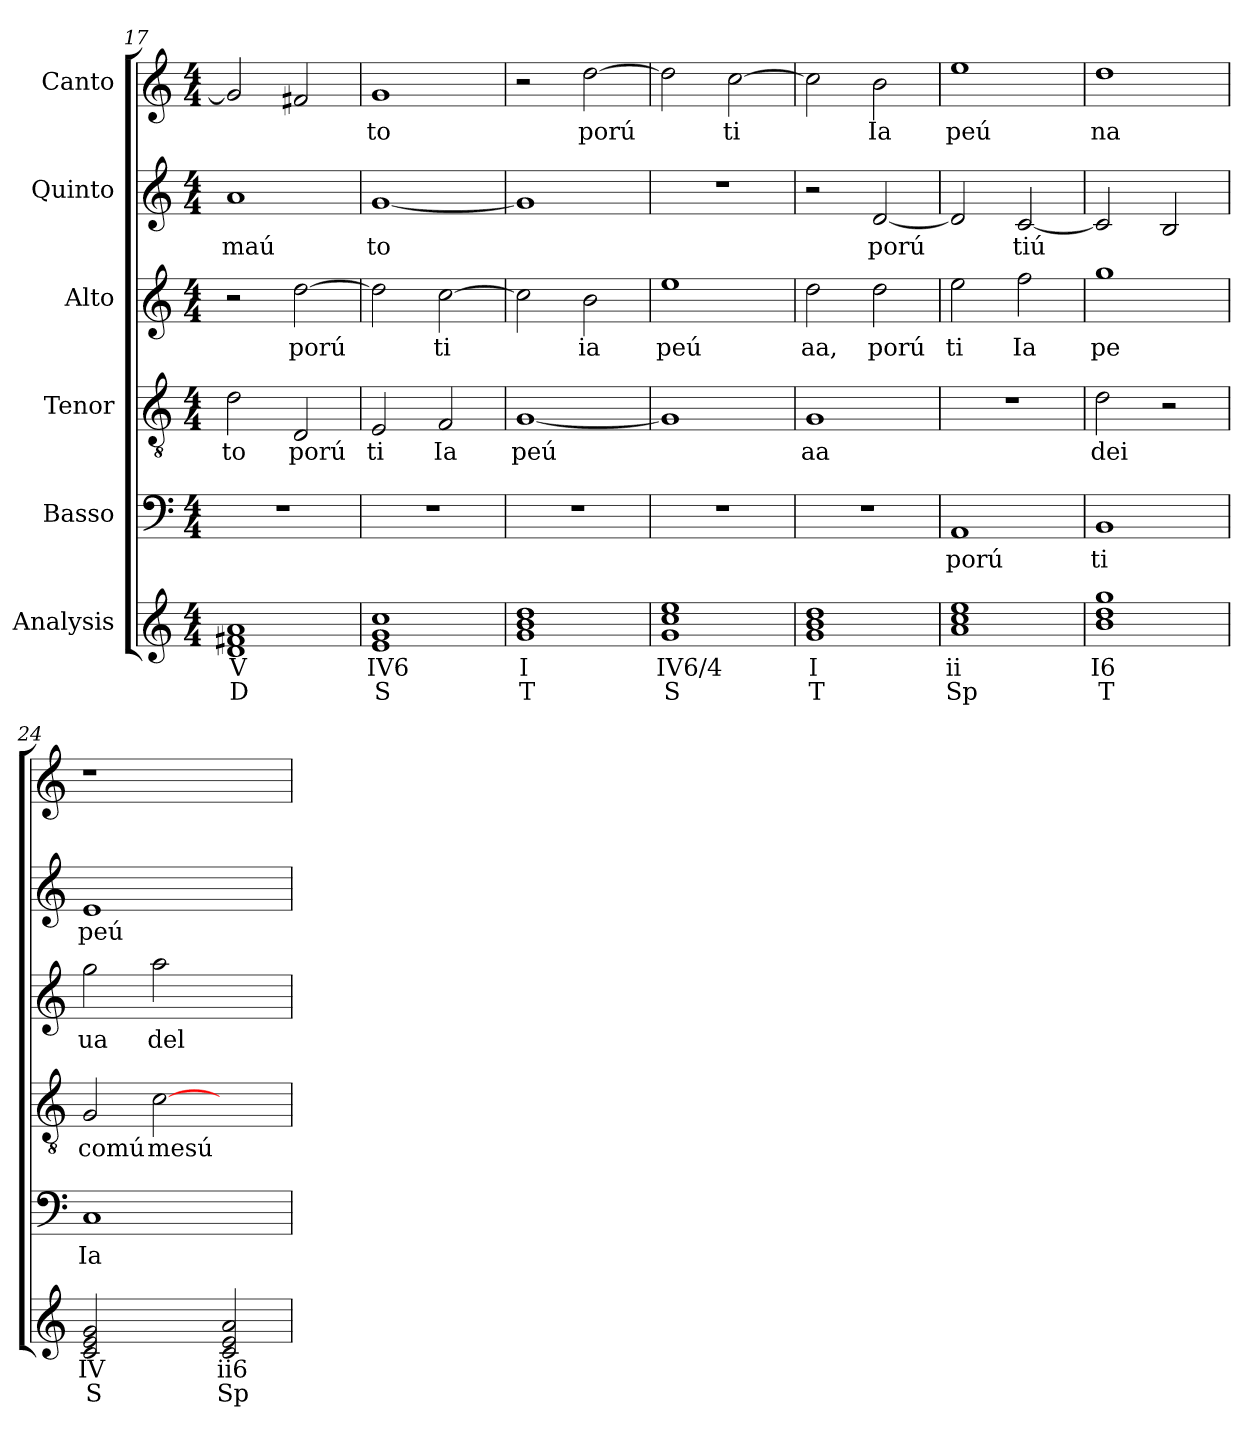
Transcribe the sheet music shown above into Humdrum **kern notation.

**kern	**text	**text	**kern	**text	**kern	**text	**kern	**text	**kern	**text	**kern	**text
*part6	*part6	*part6	*part5	*part5	*part4	*part4	*part3	*part3	*part2	*part2	*part1	*part1
*staff6	*staff6	*staff6	*staff5	*staff5	*staff4	*staff4	*staff3	*staff3	*staff2	*staff2	*staff1	*staff1
*I"Analysis	*	*	*I"Basso	*	*I"Tenor	*	*I"Alto	*	*I"Quinto	*	*I"Canto	*
*	*	*	*clefF4	*	*clefGv2	*	*clefG2	*	*clefG2	*	*clefG2	*
*k[]	*	*	*k[]	*	*k[]	*	*k[]	*	*k[]	*	*k[]	*
*M4/4	*	*	*M4/4	*	*M4/4	*	*M4/4	*	*M4/4	*	*M4/4	*
=17	=17	=17	=17	=17	=17	=17	=17	=17	=17	=17	=17	=17
!	!	!	!	!	!	!LO:LY:b	!	!	!	!	!	!
!	!	!	!	!	!	!	!	!	!	!LO:LY:b	!	!
1d 1f#X 1a	V	D	1r	.	2d\	to	2r	.	1a	maú	2g/]	.
!	!	!	!	!	!	!LO:LY:b	!	!	!	!	!	!
!	!	!	!	!	!	!	!	!LO:LY:b	!	!	!	!
.	.	.	.	.	2D/	porú	[2dd\	porú	.	.	2f#X/	.
=18	=18	=18	=18	=18	=18	=18	=18	=18	=18	=18	=18	=18
!	!	!	!	!	!	!LO:LY:b	!	!	!	!	!	!
!	!	!	!	!	!	!	!	!	!	!LO:LY:b	!	!
!	!	!	!	!	!	!	!	!	!	!	!	!LO:LY:b
1e 1g 1cc	IV6	S	1r	.	2E/	ti	2dd\]	.	[1g	to	1g	to
!	!	!	!	!	!	!LO:LY:b	!	!	!	!	!	!
!	!	!	!	!	!	!	!	!LO:LY:b	!	!	!	!
.	.	.	.	.	2F/	Ia	[2cc\	ti	.	.	.	.
=19	=19	=19	=19	=19	=19	=19	=19	=19	=19	=19	=19	=19
!	!	!	!	!	!	!LO:LY:b	!	!	!	!	!	!
1g 1b 1dd	I	T	1r	.	[1G	peú	2cc\]	.	1g]	.	2r	.
!	!	!	!	!	!	!	!	!LO:LY:b	!	!	!	!
!	!	!	!	!	!	!	!	!	!	!	!	!LO:LY:b
.	.	.	.	.	.	.	2b\	ia	.	.	[2dd\	porú
=20	=20	=20	=20	=20	=20	=20	=20	=20	=20	=20	=20	=20
!	!	!	!	!	!	!	!	!LO:LY:b	!	!	!	!
1g 1cc 1ee	IV6/4	S	1r	.	1G]	.	1ee	peú	1r	.	2dd\]	.
!	!	!	!	!	!	!	!	!	!	!	!	!LO:LY:b
.	.	.	.	.	.	.	.	.	.	.	[2cc\	ti
=21	=21	=21	=21	=21	=21	=21	=21	=21	=21	=21	=21	=21
!	!	!	!	!	!	!LO:LY:b	!	!	!	!	!	!
!	!	!	!	!	!	!	!	!LO:LY:b	!	!	!	!
1g 1b 1dd	I	T	1r	.	1G	aa	2dd\	aa,	2r	.	2cc\]	.
!	!	!	!	!	!	!	!	!LO:LY:b	!	!	!	!
!	!	!	!	!	!	!	!	!	!	!LO:LY:b	!	!
!	!	!	!	!	!	!	!	!	!	!	!	!LO:LY:b
.	.	.	.	.	.	.	2dd\	porú	[2d/	porú	2b\	Ia
=22	=22	=22	=22	=22	=22	=22	=22	=22	=22	=22	=22	=22
!	!	!	!	!LO:LY:b	!	!	!	!	!	!	!	!
!	!	!	!	!	!	!	!	!LO:LY:b	!	!	!	!
!	!	!	!	!	!	!	!	!	!	!	!	!LO:LY:b
1a 1cc 1ee	ii	Sp	1AA	porú	1r	.	2ee\	ti	2d/]	.	1ee	peú
!	!	!	!	!	!	!	!	!LO:LY:b	!	!	!	!
!	!	!	!	!	!	!	!	!	!	!LO:LY:b	!	!
.	.	.	.	.	.	.	2ff\	Ia	[2c/	tiú	.	.
=23	=23	=23	=23	=23	=23	=23	=23	=23	=23	=23	=23	=23
!	!	!	!	!LO:LY:b	!	!	!	!	!	!	!	!
!	!	!	!	!	!	!LO:LY:b	!	!	!	!	!	!
!	!	!	!	!	!	!	!	!LO:LY:b	!	!	!	!
!	!	!	!	!	!	!	!	!	!	!	!	!LO:LY:b
1b 1dd 1gg	I6	T	1BB	ti	2d\	dei	1gg	pe	2c/]	.	1dd	na
.	.	.	.	.	2r	.	.	.	2B/	.	.	.
=24	=24	=24	=24	=24	=24	=24	=24	=24	=24	=24	=24	=24
!	!	!	!	!LO:LY:b	!	!	!	!	!	!	!	!
!	!	!	!	!	!	!LO:LY:b	!	!	!	!	!	!
!	!	!	!	!	!	!	!	!LO:LY:b	!	!	!	!
!	!	!	!	!	!	!	!	!	!	!LO:LY:b	!	!
2c 2e 2g	IV	S	1C	Ia	2G/	comú	2gg\	ua	1e	peú	1r	.
!	!	!	!	!	!	!LO:LY:b	!	!	!	!	!	!
!	!	!	!	!	!	!	!	!LO:LY:b	!	!	!	!
2ryy	.	.	.	.	[2c\	mesú	2aa\	del	.	.	.	.
2c 2e 2a	ii6	Sp	2ryy	.	2ryy	.	2ryy	.	2ryy	.	2ryy	.
=	=	=	=	=	=	=	=	=	=	=	=	=
*-	*-	*-	*-	*-	*-	*-	*-	*-	*-	*-	*-	*-
